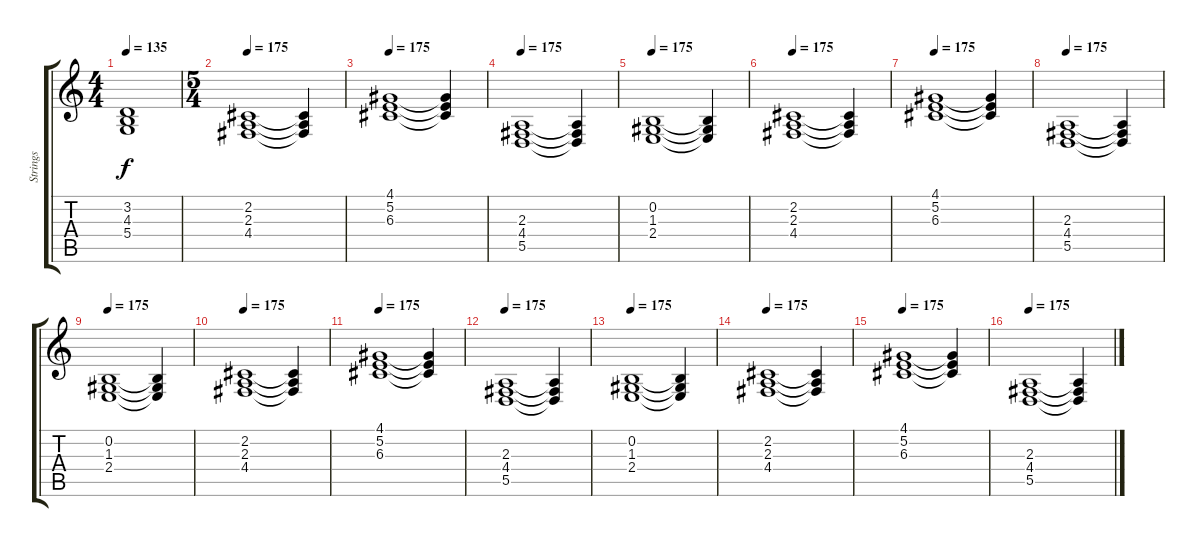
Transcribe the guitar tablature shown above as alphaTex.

\track ("Strings" "Strings") {instrument stringensemble1}
\staff {score tabs}
\tuning (E4 B3 G3 D3 A2 E2) {hide}
\ts (4 4)
\tempo 135
\clef g2
\ks c
(3.2 4.3 5.4).1{dy f} |
\ts (5 4)
\tempo 175
(2.2 2.3 4.4).1{volume 11} (2.2{t} 2.3{t} 4.4{t}).4 |
\tempo 175
(4.1 5.2 6.3).1 (4.1{t} 5.2{t} 6.3{t}).4 |
\tempo 175
(2.3 4.4 5.5).1 (2.3{t} 4.4{t} 5.5{t}).4 |
\tempo 175
(0.2 1.3 2.4).1 (0.2{t} 1.3{t} 2.4{t}).4 |
\tempo 175
(2.2 2.3 4.4).1{volume 11} (2.2{t} 2.3{t} 4.4{t}).4 |
\tempo 175
(4.1 5.2 6.3).1 (4.1{t} 5.2{t} 6.3{t}).4 |
\tempo 175
(2.3 4.4 5.5).1 (2.3{t} 4.4{t} 5.5{t}).4 |
\tempo 175
(0.2 1.3 2.4).1 (0.2{t} 1.3{t} 2.4{t}).4 |
\tempo 175
(2.2 2.3 4.4).1{volume 11} (2.2{t} 2.3{t} 4.4{t}).4 |
\tempo 175
(4.1 5.2 6.3).1 (4.1{t} 5.2{t} 6.3{t}).4 |
\tempo 175
(2.3 4.4 5.5).1 (2.3{t} 4.4{t} 5.5{t}).4 |
\tempo 175
(0.2 1.3 2.4).1 (0.2{t} 1.3{t} 2.4{t}).4 |
\tempo 175
(2.2 2.3 4.4).1{volume 11} (2.2{t} 2.3{t} 4.4{t}).4 |
\tempo 175
(4.1 5.2 6.3).1 (4.1{t} 5.2{t} 6.3{t}).4 |
\tempo 175
(2.3 4.4 5.5).1 (2.3{t} 4.4{t} 5.5{t}).4
